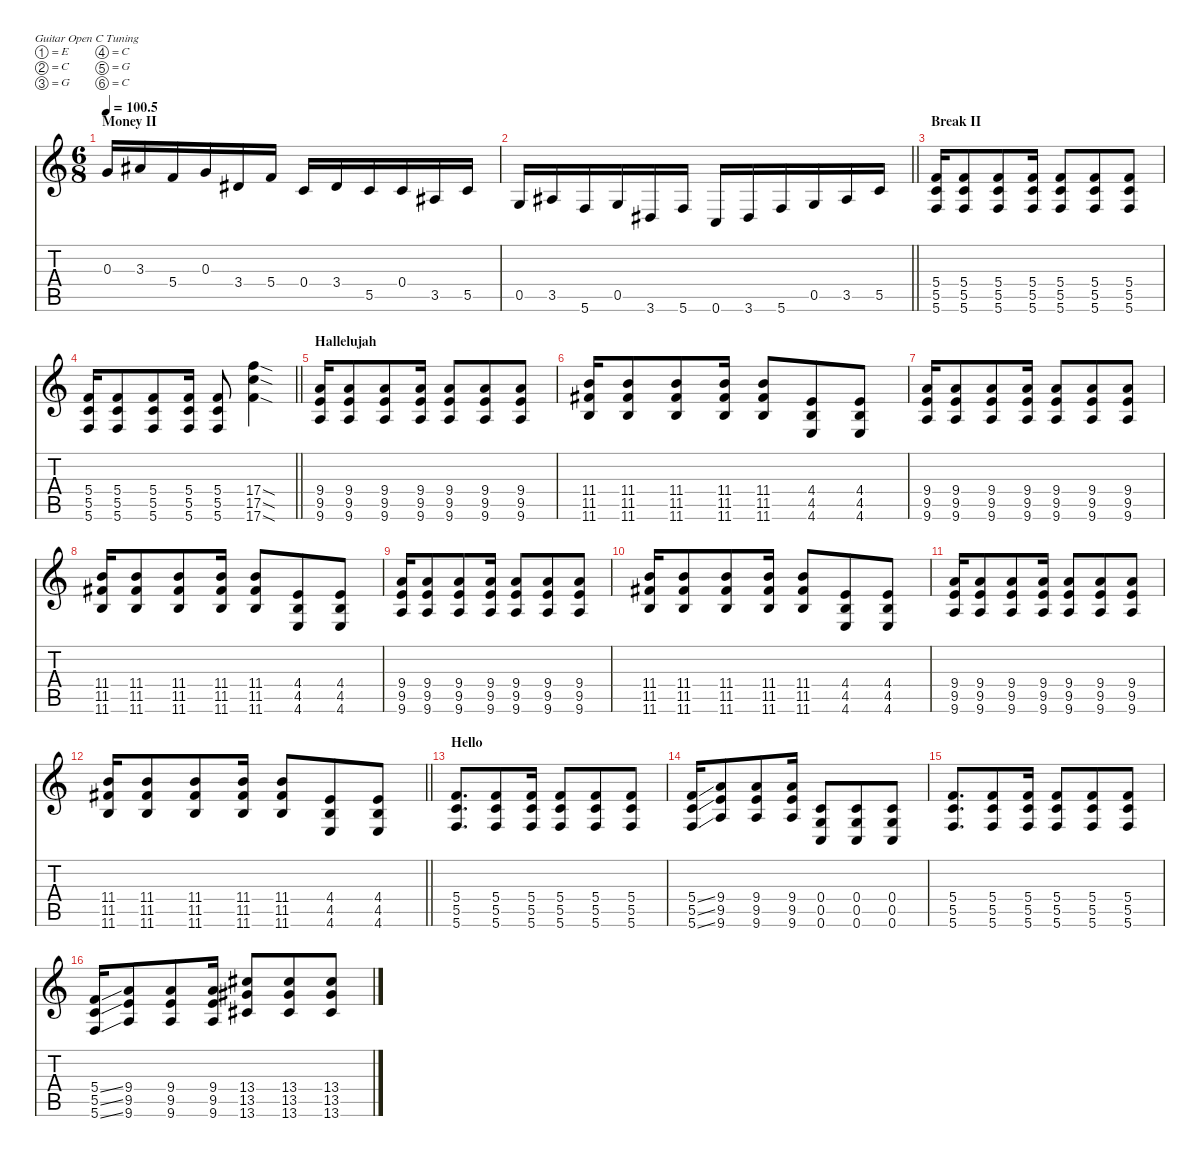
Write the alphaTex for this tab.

\defaultSystemsLayout 4
\hideDynamics
\bracketExtendMode nobrackets
\singleTrackTrackNamePolicy hidden
\multiTrackTrackNamePolicy hidden
\firstSystemTrackNameMode fullname
\firstSystemTrackNameOrientation horizontal
\otherSystemsTrackNameOrientation horizontal
\track ("Guitar I (primary guitar)" "dist.guit.") {mute instrument distortionguitar}
\staff {score tabs}
\tuning (E4 C4 G3 C3 G2 C2)
\ts (6 8)
\section ("" "Money II")
\tempo
100.5
\accidentals auto
\clef g2
\ottava regular
\simile none
\ks c
0.3.16{dy f beam Up} 3.3{acc #}.16{beam Up} 5.4.16{beam Up} 0.3.16{beam Up} 3.4{acc #}.16{beam Up} 5.4.16{beam Up} 0.4.16{beam Up} 3.4{acc #}.16{beam Up} 5.5.16{beam Up} 0.4.16{beam Up} 3.5{acc #}.16{beam Up} 5.5.16{beam Up} |
\barLineRight lightlight
0.5.16{beam Up} 3.5{acc #}.16{beam Up} 5.6.16{beam Up} 0.5.16{beam Up} 3.6{acc #}.16{beam Up} 5.6.16{beam Up} 0.6.16{beam Up} 3.6{acc #}.16{beam Up} 5.6.16{beam Up} 0.5.16{beam Up} 3.5{acc #}.16{beam Up} 5.5.16{beam Up} |
\section ("" "Break II")
(5.4 5.5 5.6).16{beam Up} (5.4 5.5 5.6).8{beam Up} (5.4 5.5 5.6).8{beam Up} (5.4 5.5 5.6).16{beam Up} (5.4 5.5 5.6).8{beam Up} (5.4 5.5 5.6).8{beam Up} (5.4 5.5 5.6).8{beam Up} |
\barLineRight lightlight
(5.4 5.5 5.6).16{beam Up} (5.4 5.5 5.6).8{beam Up} (5.4 5.5 5.6).8{beam Up} (5.4 5.5 5.6).16{beam Up} (5.4 5.5 5.6).8{beam Up} (17.4{sod} 17.5{sod} 17.6{sod}).4{beam Down} |
\section ("" "Hallelujah")
(9.4 9.5 9.6).16{beam Up} (9.4 9.5 9.6).8{beam Up} (9.4 9.5 9.6).8{beam Up} (9.4 9.5 9.6).16{beam Up} (9.4 9.5 9.6).8{beam Up} (9.4 9.5 9.6).8{beam Up} (9.4 9.5 9.6).8{beam Up} |
(11.4 11.5{acc #} 11.6).16{beam Up} (11.4 11.5{acc #} 11.6).8{beam Up} (11.4 11.5{acc #} 11.6).8{beam Up} (11.4 11.5{acc #} 11.6).16{beam Up} (11.4 11.5{acc #} 11.6).8{beam Up} (4.4 4.5 4.6).8{beam Up} (4.4 4.5 4.6).8{beam Up} |
(9.4 9.5 9.6).16{beam Up} (9.4 9.5 9.6).8{beam Up} (9.4 9.5 9.6).8{beam Up} (9.4 9.5 9.6).16{beam Up} (9.4 9.5 9.6).8{beam Up} (9.4 9.5 9.6).8{beam Up} (9.4 9.5 9.6).8{beam Up} |
(11.4 11.5{acc #} 11.6).16{beam Up} (11.4 11.5{acc #} 11.6).8{beam Up} (11.4 11.5{acc #} 11.6).8{beam Up} (11.4 11.5{acc #} 11.6).16{beam Up} (11.4 11.5{acc #} 11.6).8{beam Up} (4.4 4.5 4.6).8{beam Up} (4.4 4.5 4.6).8{beam Up} |
(9.4 9.5 9.6).16{beam Up} (9.4 9.5 9.6).8{beam Up} (9.4 9.5 9.6).8{beam Up} (9.4 9.5 9.6).16{beam Up} (9.4 9.5 9.6).8{beam Up} (9.4 9.5 9.6).8{beam Up} (9.4 9.5 9.6).8{beam Up} |
(11.4 11.5{acc #} 11.6).16{beam Up} (11.4 11.5{acc #} 11.6).8{beam Up} (11.4 11.5{acc #} 11.6).8{beam Up} (11.4 11.5{acc #} 11.6).16{beam Up} (11.4 11.5{acc #} 11.6).8{beam Up} (4.4 4.5 4.6).8{beam Up} (4.4 4.5 4.6).8{beam Up} |
(9.4 9.5 9.6).16{beam Up} (9.4 9.5 9.6).8{beam Up} (9.4 9.5 9.6).8{beam Up} (9.4 9.5 9.6).16{beam Up} (9.4 9.5 9.6).8{beam Up} (9.4 9.5 9.6).8{beam Up} (9.4 9.5 9.6).8{beam Up} |
\barLineRight lightlight
(11.4 11.5{acc #} 11.6).16{beam Up} (11.4 11.5{acc #} 11.6).8{beam Up} (11.4 11.5{acc #} 11.6).8{beam Up} (11.4 11.5{acc #} 11.6).16{beam Up} (11.4 11.5{acc #} 11.6).8{beam Up} (4.4 4.5 4.6).8{beam Up} (4.4 4.5 4.6).8{beam Up} |
\section ("" "Hello")
(5.4 5.5 5.6).8{d beam Up} (5.4 5.5 5.6).8{beam Up} (5.4 5.5 5.6).16{beam Up} (5.4 5.5 5.6).8{beam Up} (5.4 5.5 5.6).8{beam Up} (5.4 5.5 5.6).8{beam Up} |
(5.4{ss} 5.5{ss} 5.6{ss}).16{beam Up} (9.4 9.5 9.6).8{beam Up} (9.4 9.5 9.6).8{beam Up} (9.4 9.5 9.6).16{beam Up} (0.4 0.5 0.6).8{beam Up} (0.4 0.5 0.6).8{beam Up} (0.4 0.5 0.6).8{beam Up} |
(5.4 5.5 5.6).8{d beam Up} (5.4 5.5 5.6).8{beam Up} (5.4 5.5 5.6).16{beam Up} (5.4 5.5 5.6).8{beam Up} (5.4 5.5 5.6).8{beam Up} (5.4 5.5 5.6).8{beam Up} |
(5.4{ss} 5.5{ss} 5.6{ss}).16{beam Up} (9.4 9.5 9.6).8{beam Up} (9.4 9.5 9.6).8{beam Up} (9.4 9.5 9.6).16{beam Up} (13.4{acc #} 13.5{acc #} 13.6{acc #}).8{beam Up} (13.4{acc #} 13.5{acc #} 13.6{acc #}).8{beam Up} (13.4{acc #} 13.5{acc #} 13.6{acc #}).8{beam Up}
